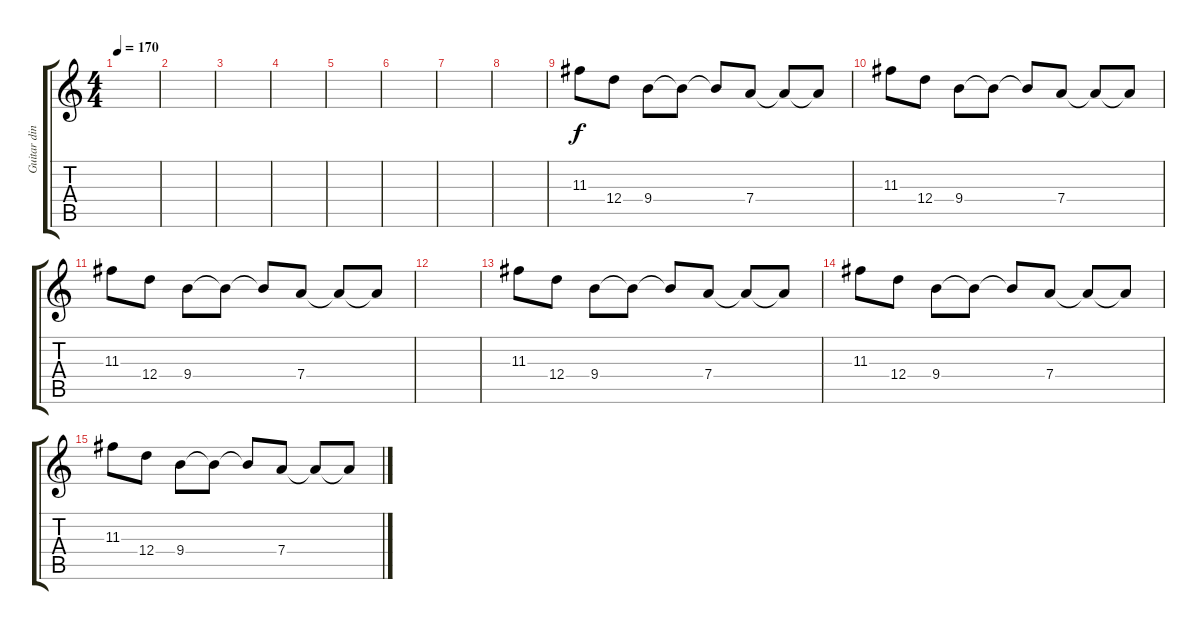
\track ("Guitar dinovo" "Guitar din") {instrument distortionguitar}
\staff {score tabs}
\tuning (E4 B3 G3 D3 A2 E2) {hide}
\ts (4 4)
\tempo 170
\clef g2
\ks c
|
|
|
|
|
|
|
|
11.3.8 12.4.8 9.4.8 9.4{t}.8 9.4{t}.8 7.4.8 7.4{t}.8 7.4{t}.8 |
11.3.8 12.4.8 9.4.8 9.4{t}.8 9.4{t}.8 7.4.8 7.4{t}.8 7.4{t}.8 |
11.3.8 12.4.8 9.4.8 9.4{t}.8 9.4{t}.8 7.4.8 7.4{t}.8 7.4{t}.8 |
|
11.3.8 12.4.8 9.4.8 9.4{t}.8 9.4{t}.8 7.4.8 7.4{t}.8 7.4{t}.8 |
11.3.8 12.4.8 9.4.8 9.4{t}.8 9.4{t}.8 7.4.8 7.4{t}.8 7.4{t}.8 |
11.3.8 12.4.8 9.4.8 9.4{t}.8 9.4{t}.8 7.4.8 7.4{t}.8 7.4{t}.8
